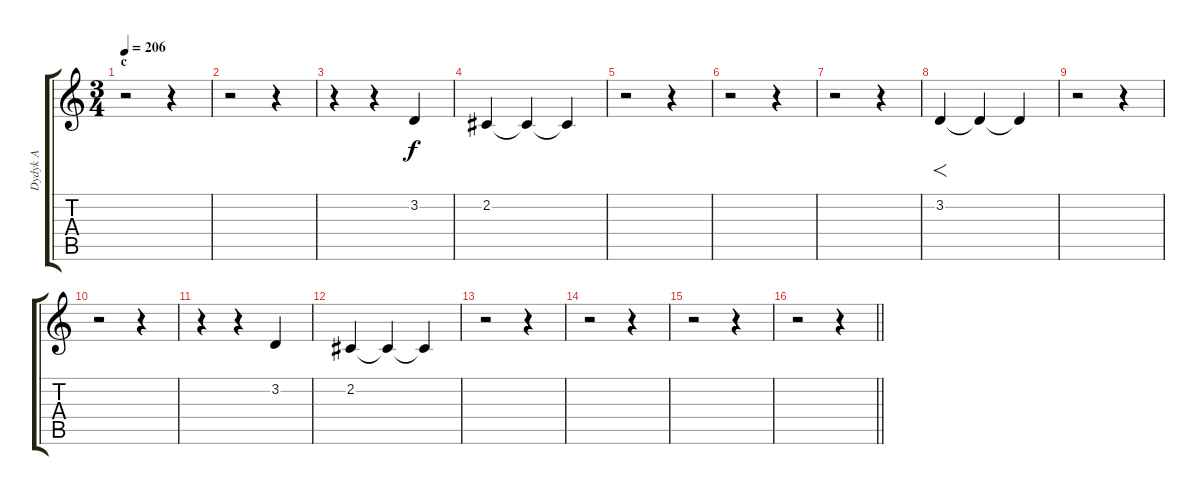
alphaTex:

\track ("Dydyk A" "Dydyk A") {instrument cello}
\staff {score tabs}
\tuning (E4 B3 G3 D3 A2 E2) {hide}
\ts (3 4)
\section ("" "c")
\tempo 206
\clef g2
\ks c
r.2{dy f} r.4 |
r.2 r.4 |
r.4 r.4 3.2.4 |
2.2.4 2.2{t}.4 2.2{t}.4 |
r.2 r.4 |
r.2 r.4 |
r.2 r.4 |
3.2.4{f} 3.2{t}.4 3.2{t}.4 |
r.2 r.4 |
r.2 r.4 |
r.4 r.4 3.2.4 |
2.2.4 2.2{t}.4 2.2{t}.4 |
r.2 r.4 |
r.2 r.4 |
r.2 r.4 |
\barLineRight lightlight
r.2 r.4
